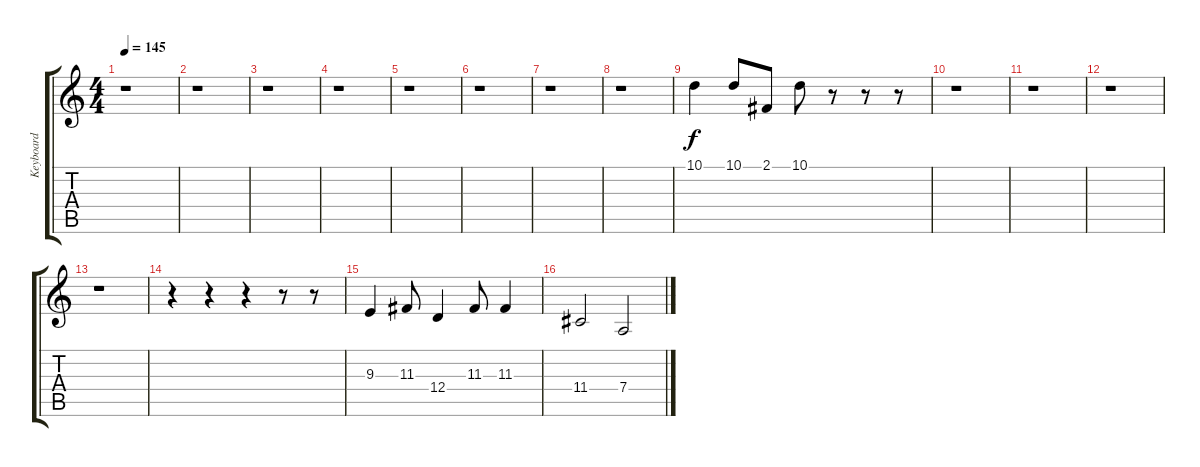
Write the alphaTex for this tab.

\track ("Keyboard" "Keyboard") {instrument lead6voice}
\staff {score tabs}
\tuning (E4 B3 G3 D3 A2 E2) {hide}
\ts (4 4)
\tempo 145
\clef g2
\ks c
r.1{dy f} |
r.1 |
r.1 |
r.1 |
r.1 |
r.1 |
r.1 |
r.1 |
10.1.4 10.1.8 2.1.8 10.1.8 r.8 r.8 r.8 |
r.1 |
r.1 |
r.1 |
r.1 |
r.4 r.4 r.4 r.8 r.8 |
9.3.4 11.3.8 12.4.4 11.3.8 11.3.4 |
11.4.2 7.4.2
